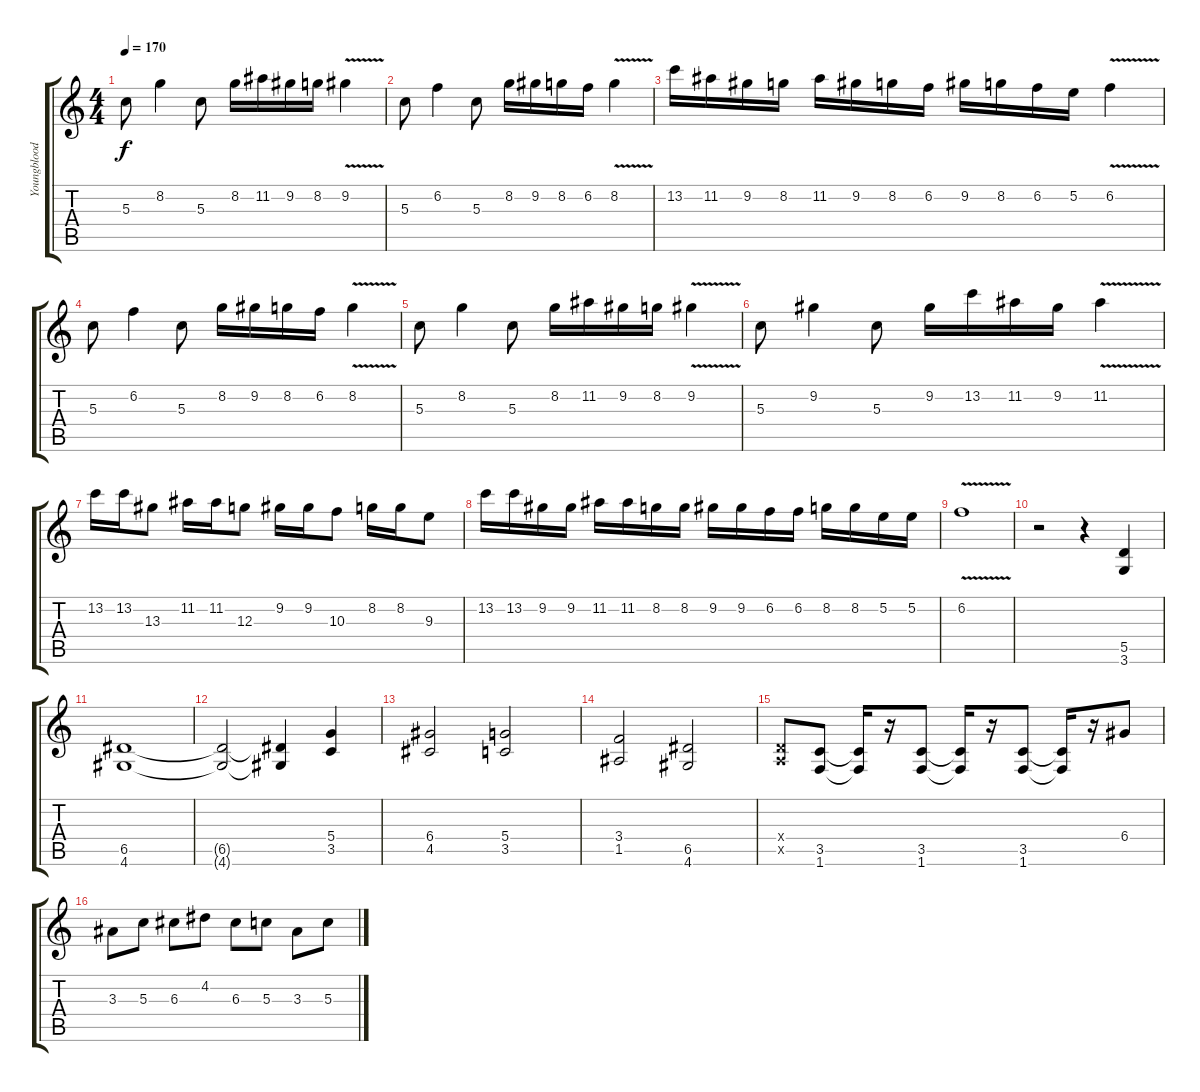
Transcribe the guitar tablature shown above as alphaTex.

\track ("Youngblood (Lider)" "Youngblood") {instrument overdrivenguitar}
\staff {score tabs}
\tuning (E4 B3 G3 D3 A2 E2) {hide}
\ts (4 4)
\tempo 170
\clef g2
\ks c
5.3.8{dy f} 8.2.4 5.3.8 8.2.16 11.2.16 9.2.16 8.2.16 9.2{v}.4 |
5.3.8 6.2.4 5.3.8 8.2.16 9.2.16 8.2.16 6.2.16 8.2{v}.4 |
13.2.16 11.2.16 9.2.16 8.2.16 11.2.16 9.2.16 8.2.16 6.2.16 9.2.16 8.2.16 6.2.16 5.2.16 6.2{v}.4 |
5.3.8 6.2.4 5.3.8 8.2.16 9.2.16 8.2.16 6.2.16 8.2{v}.4 |
5.3.8 8.2.4 5.3.8 8.2.16 11.2.16 9.2.16 8.2.16 9.2{v}.4 |
5.3.8 9.2.4 5.3.8 9.2.16 13.2.16 11.2.16 9.2.16 11.2{v}.4 |
13.2.16 13.2.16 13.3.8 11.2.16 11.2.16 12.3.8 9.2.16 9.2.16 10.3.8 8.2.16 8.2.16 9.3.8 |
13.2.16 13.2.16 9.2.16 9.2.16 11.2.16 11.2.16 8.2.16 8.2.16 9.2.16 9.2.16 6.2.16 6.2.16 8.2.16 8.2.16 5.2.16 5.2.16 |
6.2{v}.1 |
r.2 r.4 (5.5 3.6).4 |
(6.5 4.6).1 |
(6.5{t} 4.6{t}).2 (6.5{t} 4.6{t}).4 (5.4 3.5).4 |
(6.4 4.5).2 (5.4 3.5).2 |
(3.4 1.5).2 (6.5 4.6).2 |
(0.4{x} 0.5{x}).8 (3.5 1.6).8 (3.5{t} 1.6{t}).16 r.16 (3.5 1.6).8 (3.5{t} 1.6{t}).16 r.16 (3.5 1.6).8 (3.5{t} 1.6{t}).16 r.16 6.4.8 |
3.3.8 5.3.8 6.3.8 4.2.8 6.3.8 5.3.8 3.3.8 5.3.8
